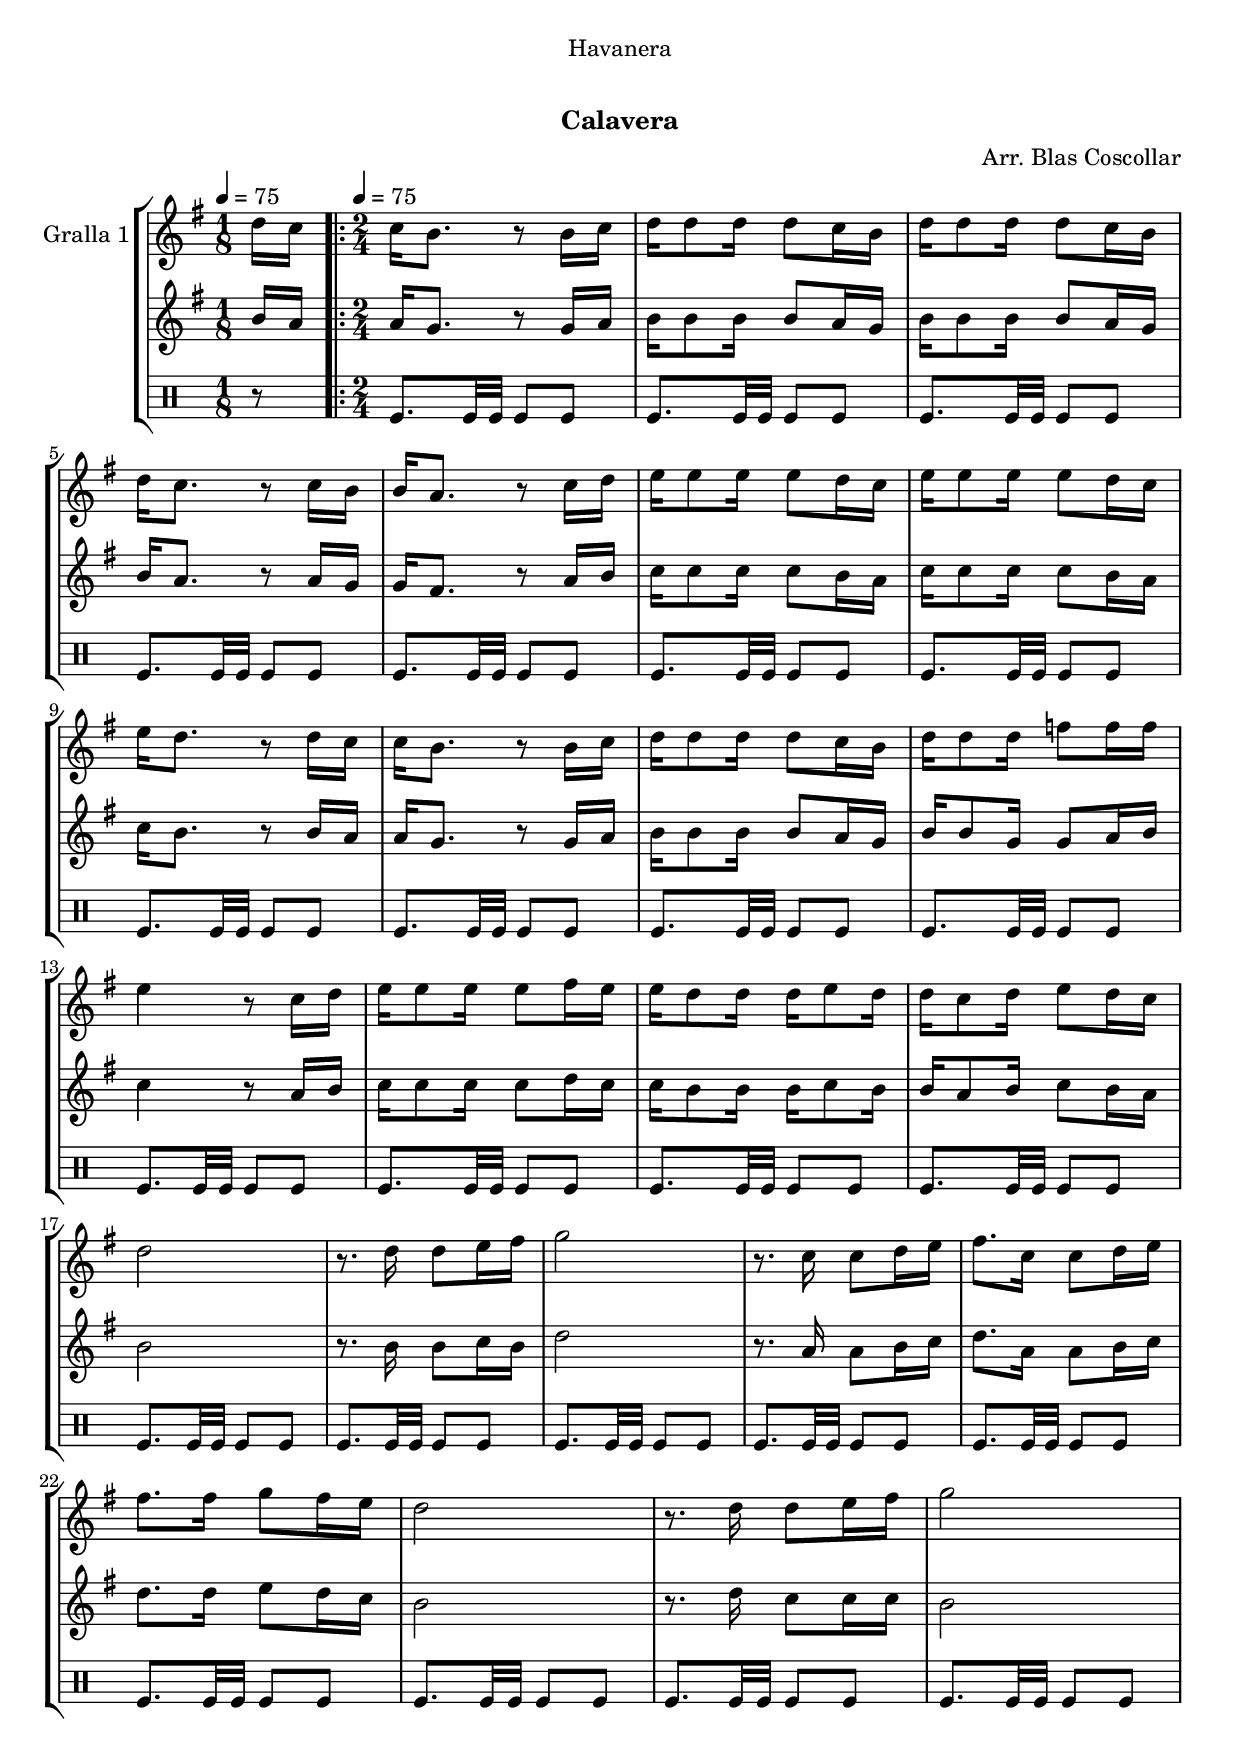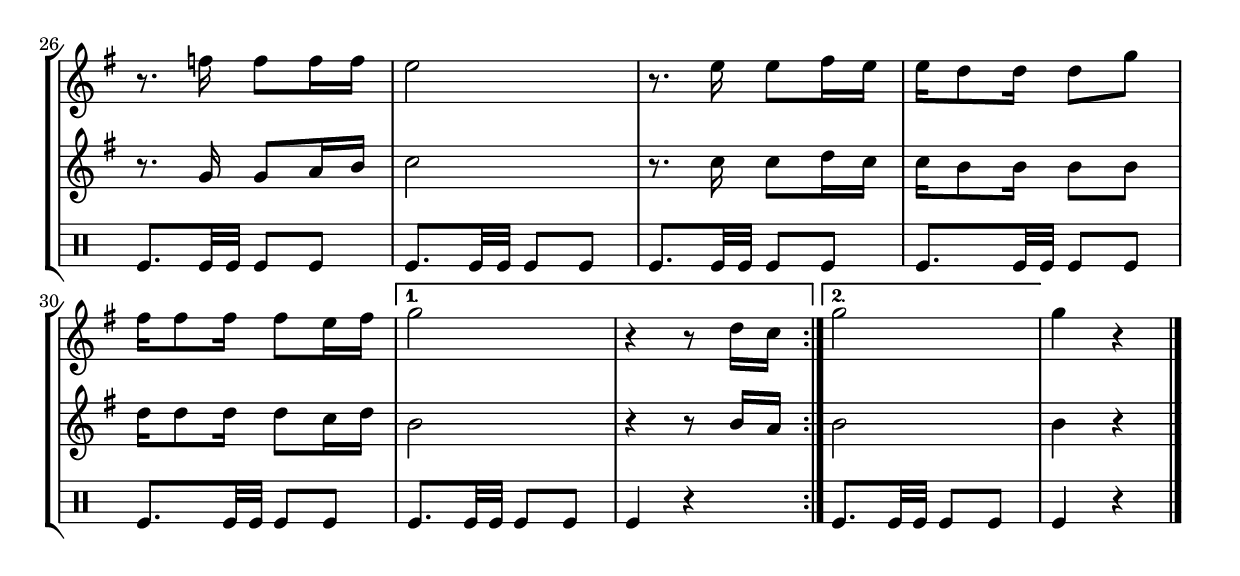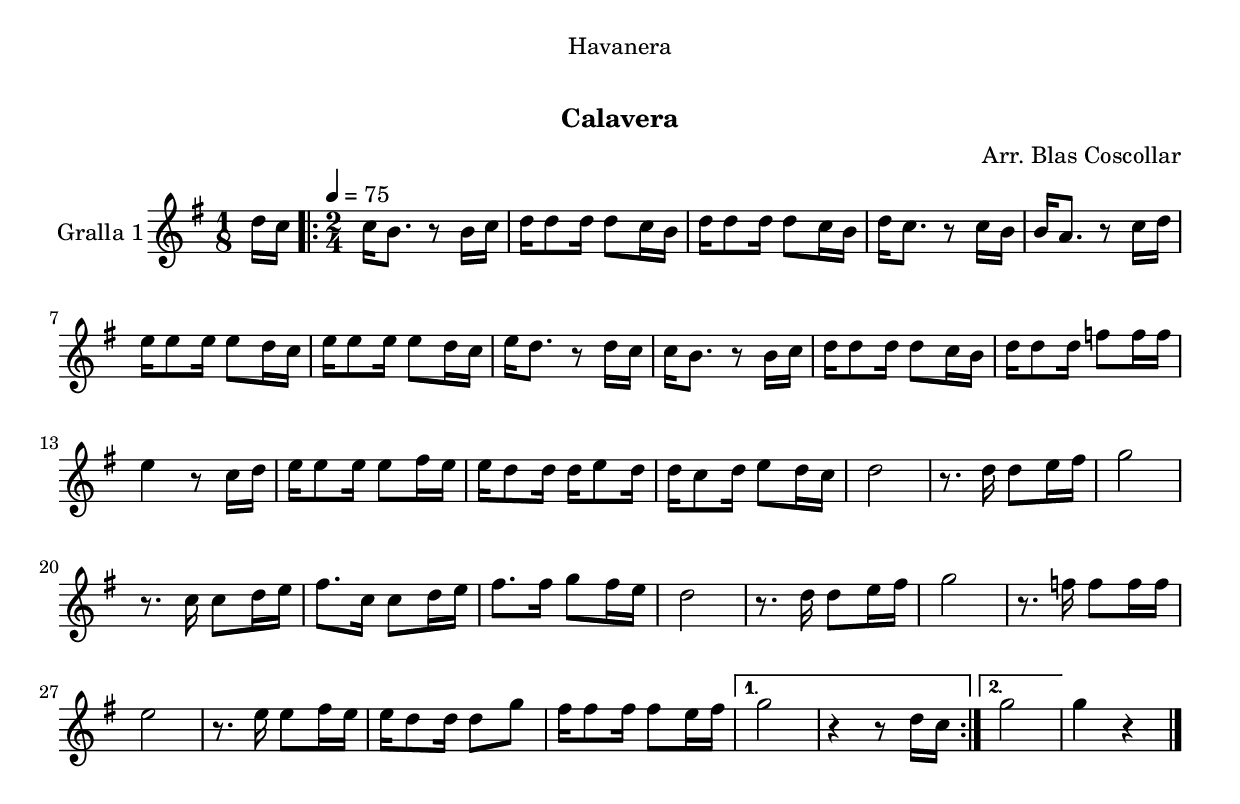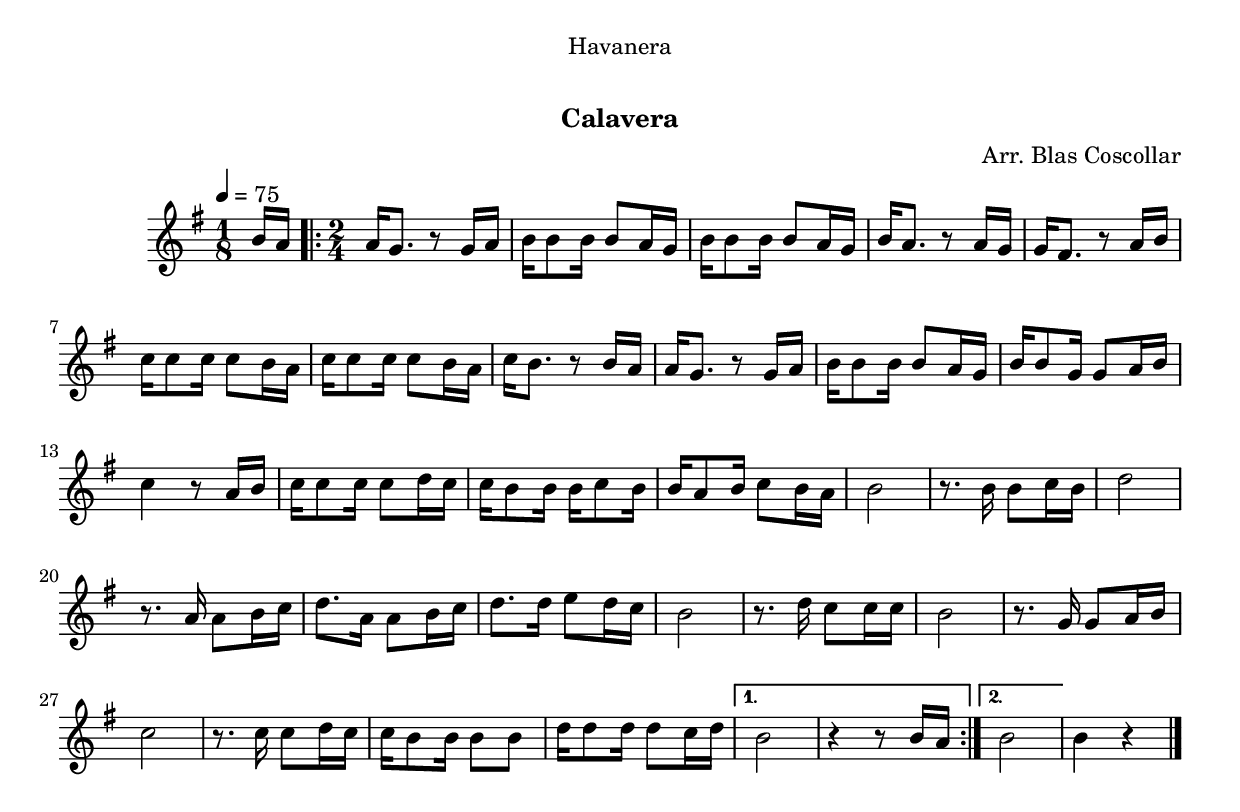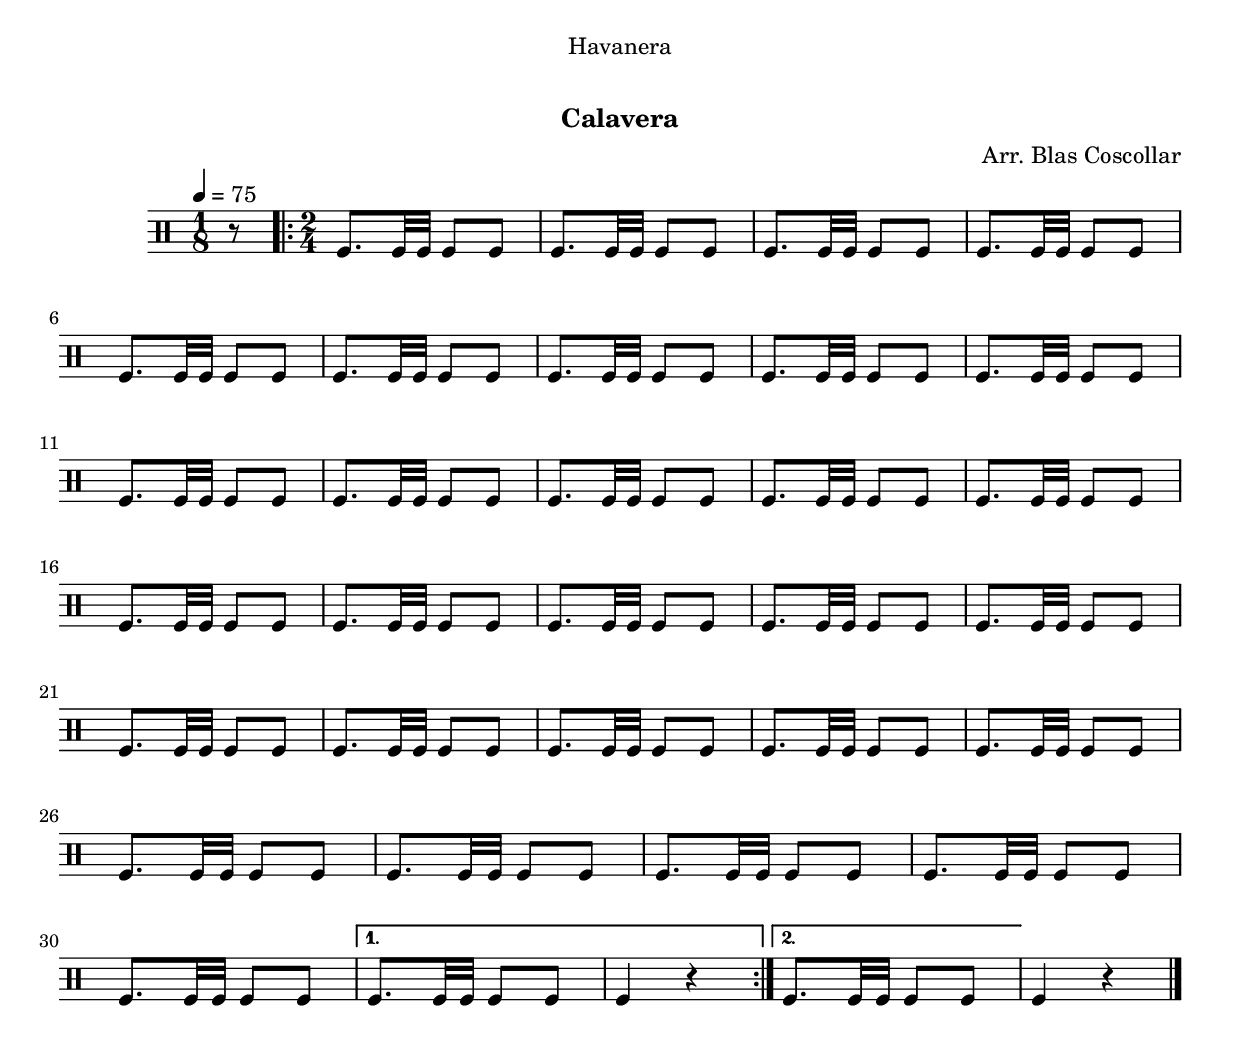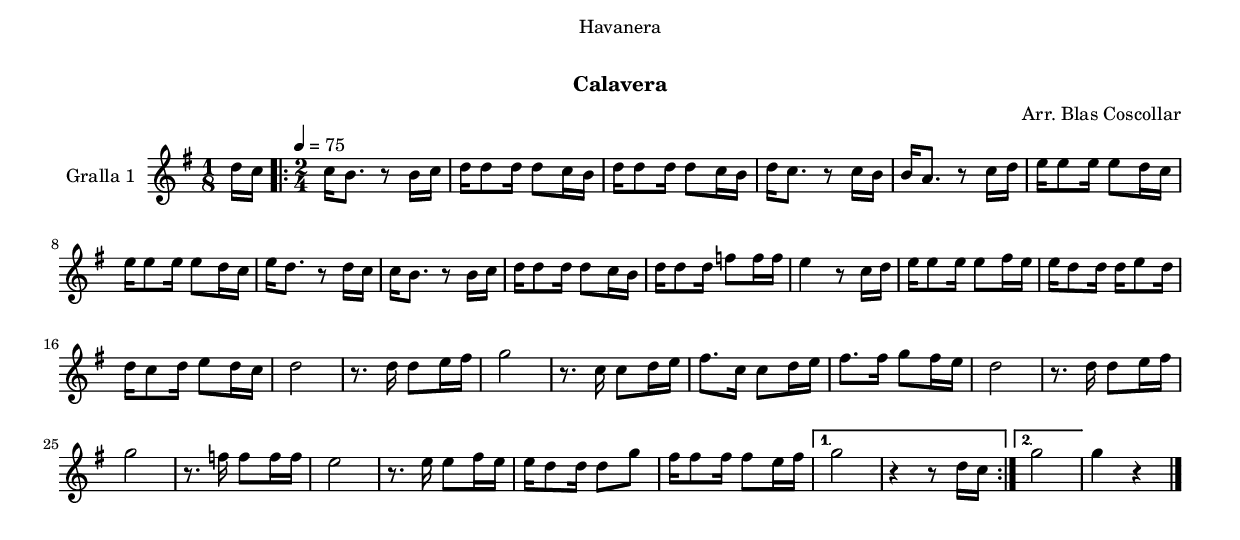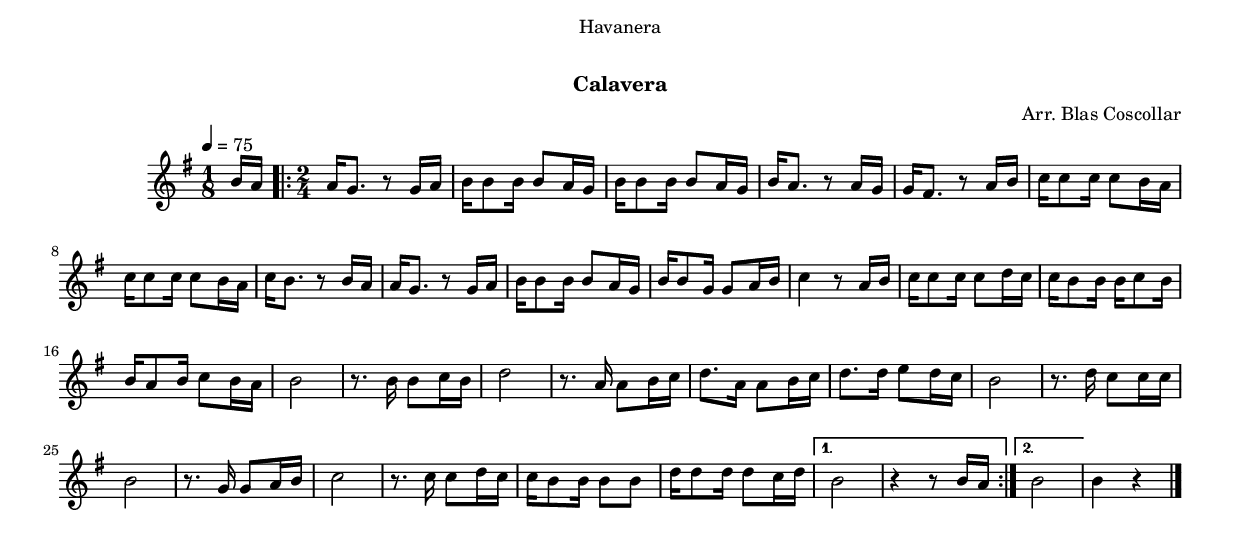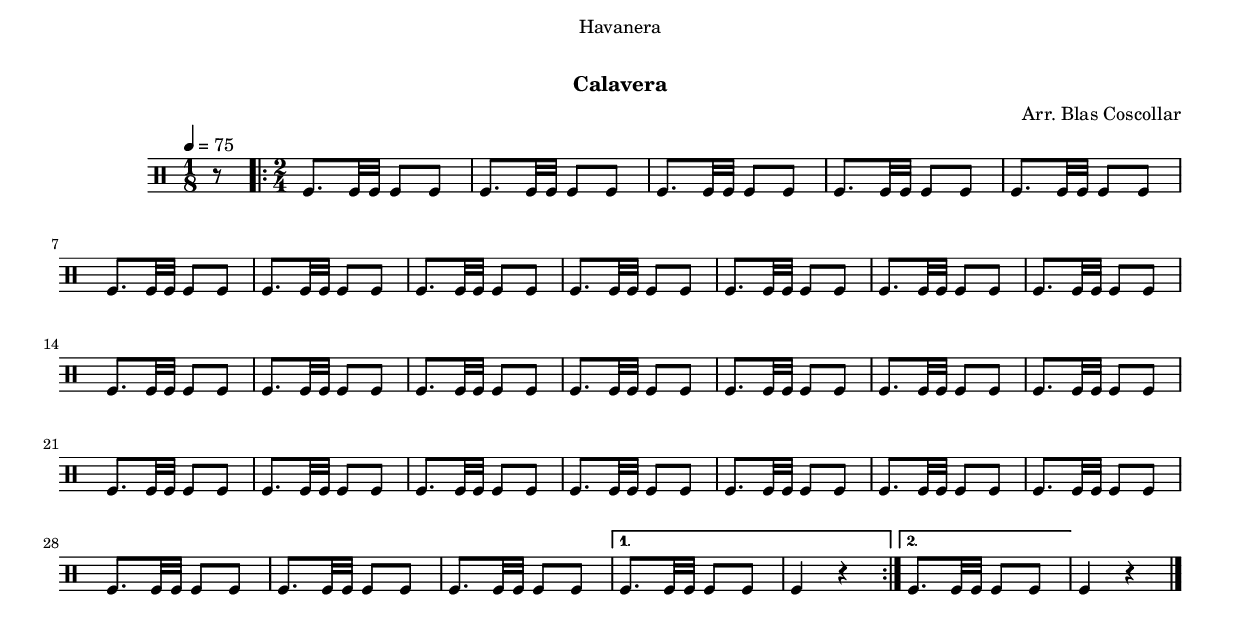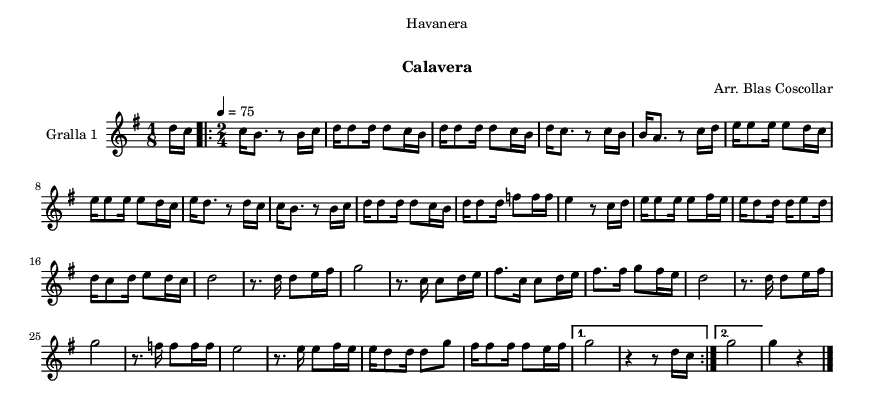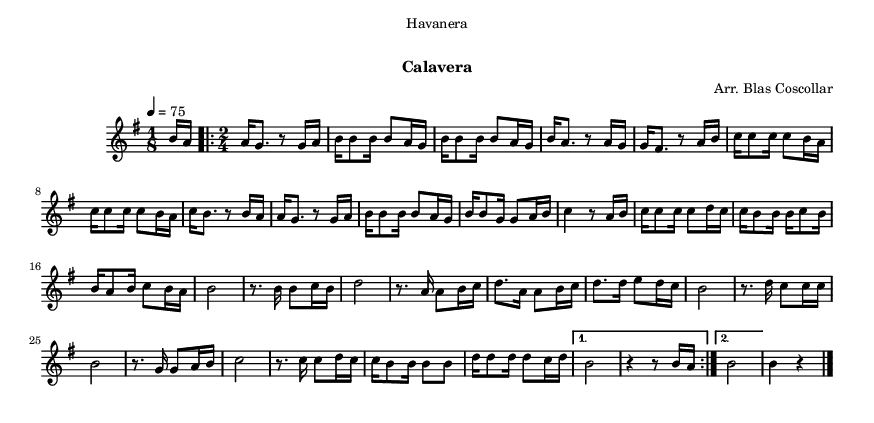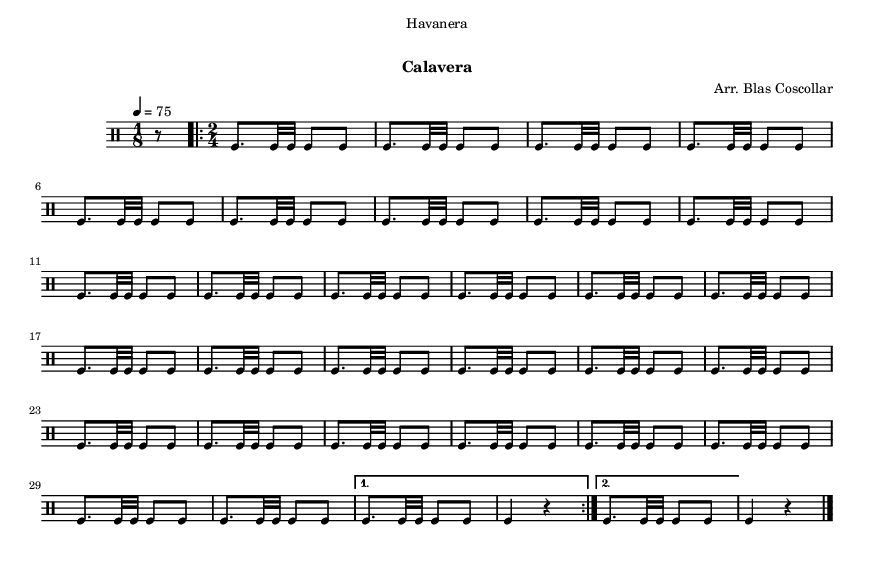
\version "2.16.0"

\header {
  dedication="Havanera"
  title="  "
  subtitle="Calavera"
  subsubtitle=""
  poet=""
  meter=""
  piece=""
  composer="Arr. Blas Coscollar"
  arranger=""
  opus=""
  instrument=""
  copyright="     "
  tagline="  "
}

liniaroAa =
\relative d''
{
  \clef treble
  \key g \major
  \time 1/8
  d16 c \tempo 4 = 75  |
  \time 2/4   \repeat volta 2 { c16 b8. r8 b16 c  |
  d16 d8 d16 d8 c16 b  |
  d16 d8 d16 d8 c16 b  |
  %05
  d16 c8. r8 c16 b  |
  b16 a8. r8 c16 d  |
  e16 e8 e16 e8 d16 c  |
  e16 e8 e16 e8 d16 c  |
  e16 d8. r8 d16 c  |
  %10
  c16 b8. r8 b16 c  |
  d16 d8 d16 d8 c16 b  |
  d16 d8 d16 f8 f16 f  |
  e4 r8 c16 d  |
  e16 e8 e16 e8 fis16 e  |
  %15
  e16 d8 d16 d e8 d16  |
  d16 c8 d16 e8 d16 c  |
  d2  |
  r8. d16 d8 e16 fis  |
  g2  |
  %20
  r8. c,16 c8 d16 e  |
  fis8. c16 c8 d16 e  |
  fis8. fis16 g8 fis16 e  |
  d2  |
  r8. d16 d8 e16 fis  |
  %25
  g2  |
  r8. f16 f8 f16 f  |
  e2  |
  r8. e16 e8 fis16 e  |
  e16 d8 d16 d8 g  |
  %30
  fis16 fis8 fis16 fis8 e16 fis }
  \alternative { { g2  |
  r4 r8 d16 c }
  { g'2 } }
  g4 r  \bar "|."
}

liniaroAb =
\relative b'
{
  \tempo 4 = 75
  \clef treble
  \key g \major
  \time 1/8
  b16 a  |
  \time 2/4   \repeat volta 2 { a16 g8. r8 g16 a  |
  b16 b8 b16 b8 a16 g  |
  b16 b8 b16 b8 a16 g  |
  %05
  b16 a8. r8 a16 g  |
  g16 fis8. r8 a16 b  |
  c16 c8 c16 c8 b16 a  |
  c16 c8 c16 c8 b16 a  |
  c16 b8. r8 b16 a  |
  %10
  a16 g8. r8 g16 a  |
  b16 b8 b16 b8 a16 g  |
  b16 b8 g16 g8 a16 b  |
  c4 r8 a16 b  |
  c16 c8 c16 c8 d16 c  |
  %15
  c16 b8 b16 b c8 b16  |
  b16 a8 b16 c8 b16 a  |
  b2  |
  r8. b16 b8 c16 b  |
  d2  |
  %20
  r8. a16 a8 b16 c  |
  d8. a16 a8 b16 c  |
  d8. d16 e8 d16 c  |
  b2  |
  r8. d16 c8 c16 c  |
  %25
  b2  |
  r8. g16 g8 a16 b  |
  c2  |
  r8. c16 c8 d16 c  |
  c16 b8 b16 b8 b  |
  %30
  d16 d8 d16 d8 c16 d }
  \alternative { { b2  |
  r4 r8 b16 a }
  { b2 } }
  b4 r  \bar "|."
}

liniaroAc =
\drummode
{
  \tempo 4 = 75
  \time 1/8
  r8  |
  \time 2/4   \repeat volta 2 { tomfl8. tomfl32 tomfl tomfl8 tomfl  |
  tomfl8. tomfl32 tomfl tomfl8 tomfl  |
  tomfl8. tomfl32 tomfl tomfl8 tomfl  |
  %05
  tomfl8. tomfl32 tomfl tomfl8 tomfl  |
  tomfl8. tomfl32 tomfl tomfl8 tomfl  |
  tomfl8. tomfl32 tomfl tomfl8 tomfl  |
  tomfl8. tomfl32 tomfl tomfl8 tomfl  |
  tomfl8. tomfl32 tomfl tomfl8 tomfl  |
  %10
  tomfl8. tomfl32 tomfl tomfl8 tomfl  |
  tomfl8. tomfl32 tomfl tomfl8 tomfl  |
  tomfl8. tomfl32 tomfl tomfl8 tomfl  |
  tomfl8. tomfl32 tomfl tomfl8 tomfl  |
  tomfl8. tomfl32 tomfl tomfl8 tomfl  |
  %15
  tomfl8. tomfl32 tomfl tomfl8 tomfl  |
  tomfl8. tomfl32 tomfl tomfl8 tomfl  |
  tomfl8. tomfl32 tomfl tomfl8 tomfl  |
  tomfl8. tomfl32 tomfl tomfl8 tomfl  |
  tomfl8. tomfl32 tomfl tomfl8 tomfl  |
  %20
  tomfl8. tomfl32 tomfl tomfl8 tomfl  |
  tomfl8. tomfl32 tomfl tomfl8 tomfl  |
  tomfl8. tomfl32 tomfl tomfl8 tomfl  |
  tomfl8. tomfl32 tomfl tomfl8 tomfl  |
  tomfl8. tomfl32 tomfl tomfl8 tomfl  |
  %25
  tomfl8. tomfl32 tomfl tomfl8 tomfl  |
  tomfl8. tomfl32 tomfl tomfl8 tomfl  |
  tomfl8. tomfl32 tomfl tomfl8 tomfl  |
  tomfl8. tomfl32 tomfl tomfl8 tomfl  |
  tomfl8. tomfl32 tomfl tomfl8 tomfl  |
  %30
  tomfl8. tomfl32 tomfl tomfl8 tomfl }
  \alternative { { tomfl8. tomfl32 tomfl tomfl8 tomfl  |
  tomfl4 r }
  { tomfl8. tomfl32 tomfl tomfl8 tomfl } }
  tomfl4 r  \bar "|."
}

\book {

\paper {
  print-page-number = false
  #(set-paper-size "a4")
  #(layout-set-staff-size 20)
}

\bookpart {
  \score {
    \new StaffGroup {
      \override Score.RehearsalMark #'self-alignment-X = #LEFT
      <<
        \new Staff \with {instrumentName = #"Gralla 1" } \liniaroAa
        \new Staff \with {instrumentName = #"" } \liniaroAb
        \new DrumStaff \with {instrumentName = #"" } \liniaroAc
      >>
    }
    \layout {}
  }\score { \unfoldRepeats
    \new StaffGroup {
      \override Score.RehearsalMark #'self-alignment-X = #LEFT
      <<
        \new Staff \with {instrumentName = #"Gralla 1" } \liniaroAa
        \new Staff \with {instrumentName = #"" } \liniaroAb
        \new DrumStaff \with {instrumentName = #"" } \liniaroAc
      >>
    }
    \midi {}
  }
}

\bookpart {
  \header {}
  \score {
    \new StaffGroup {
      \override Score.RehearsalMark #'self-alignment-X = #LEFT
      <<
        \new Staff \with {instrumentName = #"Gralla 1" } \liniaroAa
      >>
    }
    \layout {}
  }\score { \unfoldRepeats
    \new StaffGroup {
      \override Score.RehearsalMark #'self-alignment-X = #LEFT
      <<
        \new Staff \with {instrumentName = #"Gralla 1" } \liniaroAa
      >>
    }
    \midi {}
  }
}

\bookpart {
  \header {}
  \score {
    \new StaffGroup {
      \override Score.RehearsalMark #'self-alignment-X = #LEFT
      <<
        \new Staff \with {instrumentName = #"" } \liniaroAb
      >>
    }
    \layout {}
  }\score { \unfoldRepeats
    \new StaffGroup {
      \override Score.RehearsalMark #'self-alignment-X = #LEFT
      <<
        \new Staff \with {instrumentName = #"" } \liniaroAb
      >>
    }
    \midi {}
  }
}

\bookpart {
  \header {}
  \score {
    \new StaffGroup {
      \override Score.RehearsalMark #'self-alignment-X = #LEFT
      <<
        \new DrumStaff \with {instrumentName = #"" } \liniaroAc
      >>
    }
    \layout {}
  }\score { \unfoldRepeats
    \new StaffGroup {
      \override Score.RehearsalMark #'self-alignment-X = #LEFT
      <<
        \new DrumStaff \with {instrumentName = #"" } \liniaroAc
      >>
    }
    \midi {}
  }
}

}

\book {

\paper {
  print-page-number = false
  #(set-paper-size "a5landscape")
  #(layout-set-staff-size 16)
}

\bookpart {
  \header {}
  \score {
    \new StaffGroup {
      \override Score.RehearsalMark #'self-alignment-X = #LEFT
      <<
        \new Staff \with {instrumentName = #"Gralla 1" } \liniaroAa
      >>
    }
    \layout {}
  }
}

\bookpart {
  \header {}
  \score {
    \new StaffGroup {
      \override Score.RehearsalMark #'self-alignment-X = #LEFT
      <<
        \new Staff \with {instrumentName = #"" } \liniaroAb
      >>
    }
    \layout {}
  }
}

\bookpart {
  \header {}
  \score {
    \new StaffGroup {
      \override Score.RehearsalMark #'self-alignment-X = #LEFT
      <<
        \new DrumStaff \with {instrumentName = #"" } \liniaroAc
      >>
    }
    \layout {}
  }
}

}

\book {

\paper {
  print-page-number = false
  #(set-paper-size "a6landscape")
  #(layout-set-staff-size 12)
}

\bookpart {
  \header {}
  \score {
    \new StaffGroup {
      \override Score.RehearsalMark #'self-alignment-X = #LEFT
      <<
        \new Staff \with {instrumentName = #"Gralla 1" } \liniaroAa
      >>
    }
    \layout {}
  }
}

\bookpart {
  \header {}
  \score {
    \new StaffGroup {
      \override Score.RehearsalMark #'self-alignment-X = #LEFT
      <<
        \new Staff \with {instrumentName = #"" } \liniaroAb
      >>
    }
    \layout {}
  }
}

\bookpart {
  \header {}
  \score {
    \new StaffGroup {
      \override Score.RehearsalMark #'self-alignment-X = #LEFT
      <<
        \new DrumStaff \with {instrumentName = #"" } \liniaroAc
      >>
    }
    \layout {}
  }
}

}

